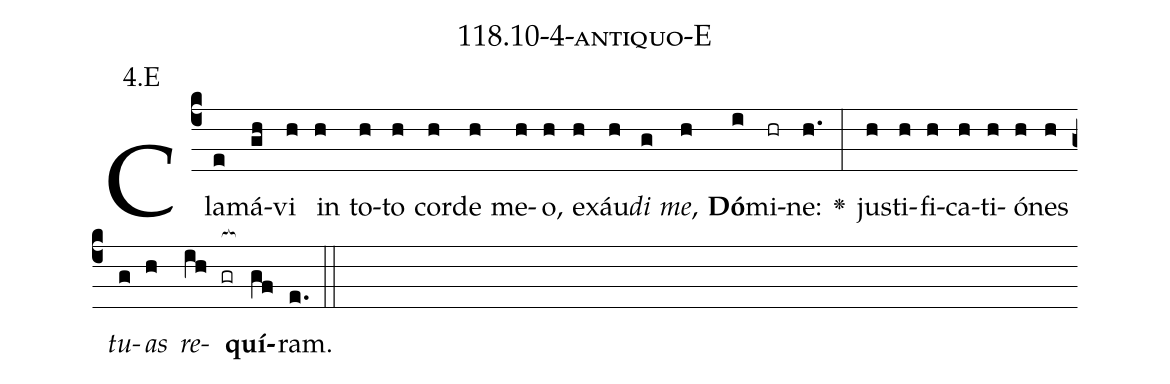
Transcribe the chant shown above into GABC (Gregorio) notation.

name: 118.10-4-antiquo-E;
annotation: 4.E;
%%
(c4)Cla(e)má(gh)vi(h) in(h) to(h)to(h) cor(h)de(h) me(h)o,(h) ex(h)áu(h)<i>di</i>(g) <i>me</i>,(h) <b>Dó</b>(i)mi(hr)ne:(h.) <v>\greheightstar</v>(:) jus(h)ti(h)fi(h)ca(h)ti(h)ó(h)nes(h) <i>tu</i>(g)<i>as</i>(h) <i>re</i>(ih gr[ocb:1{])<b>quí</b>(gf[ocb:0}])ram.(e.) (::)


%E(h) u(g) o(h) u(ih) a(gf) e.(e.) (::)
